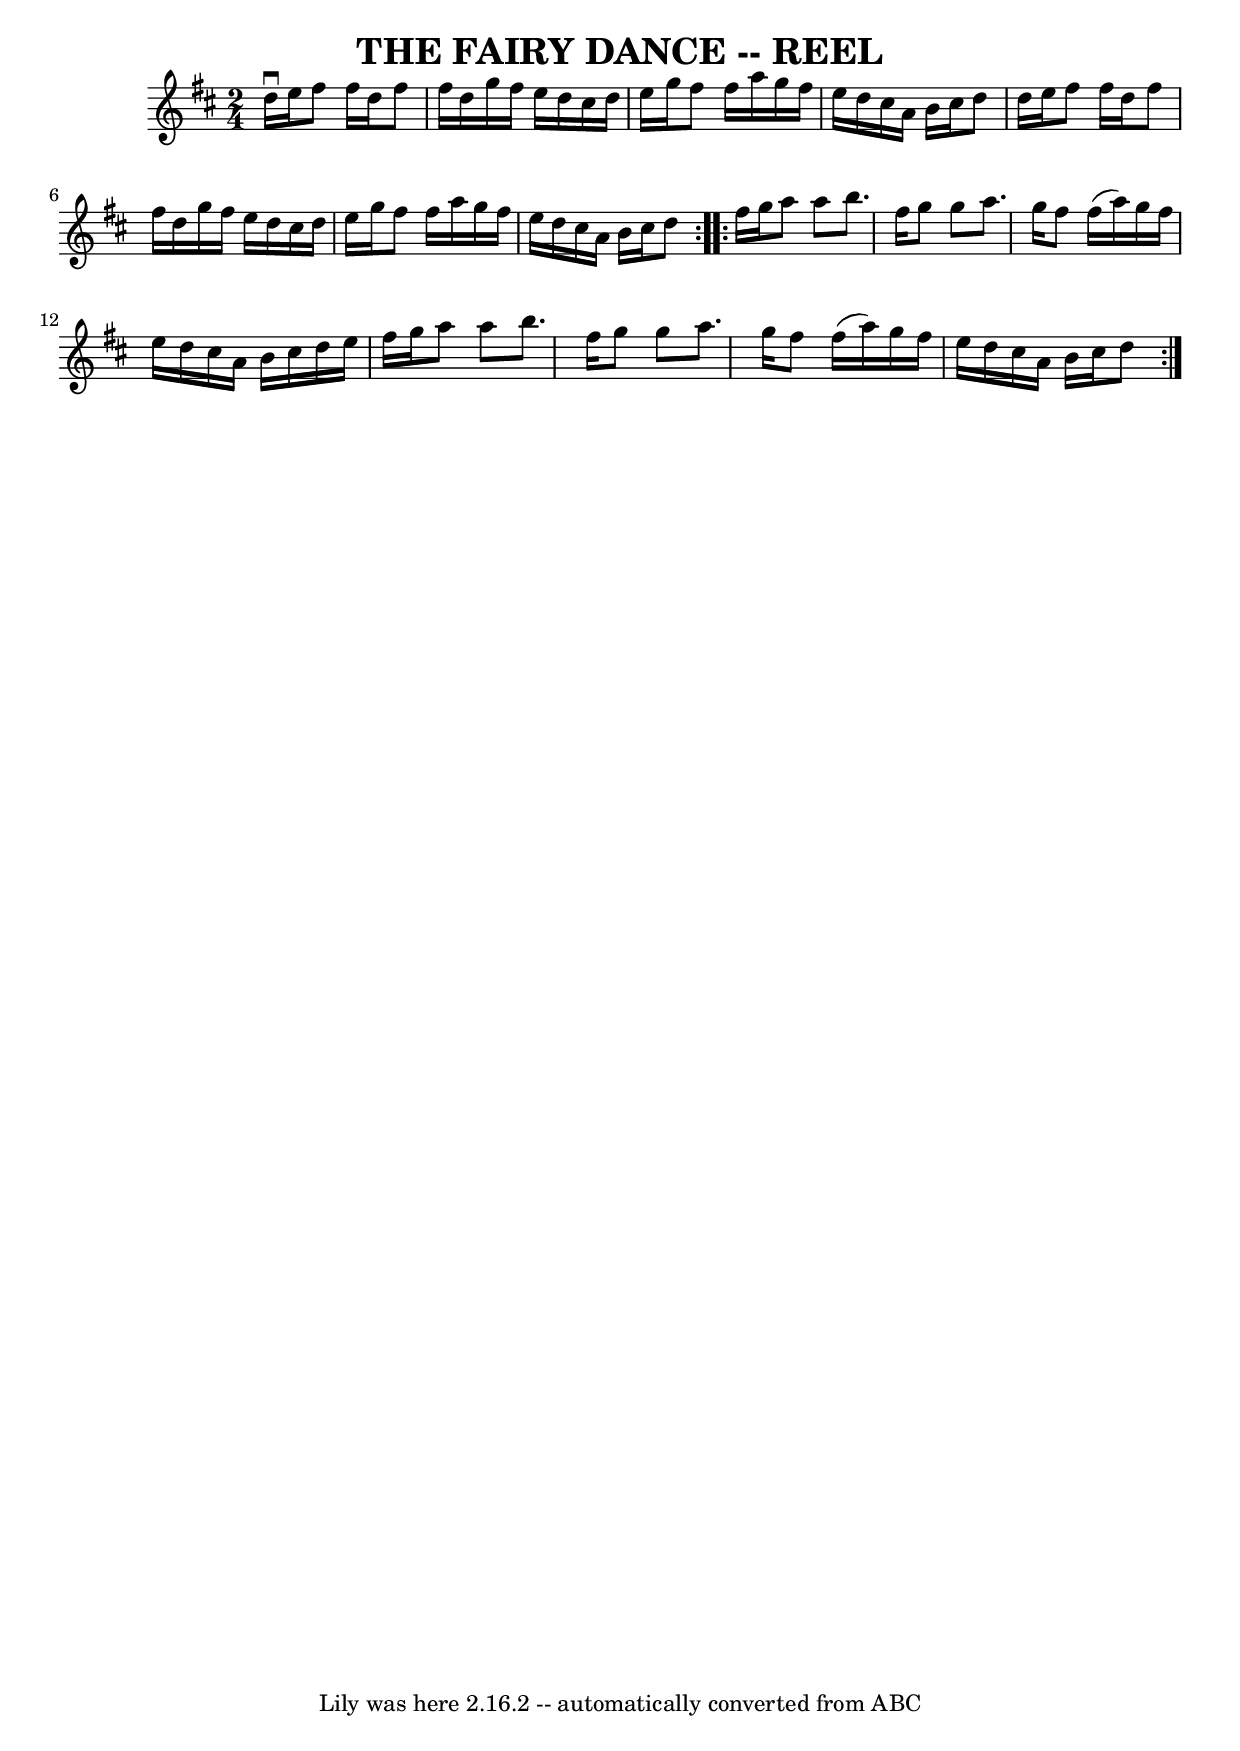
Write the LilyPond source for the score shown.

\version "2.7.40"
\include "Mammoth.ily"
\header {
	book = "Ryan's Mammoth Collection of Fiddle Tunes"
	crossRefNumber = "1"
	footnotes = ""
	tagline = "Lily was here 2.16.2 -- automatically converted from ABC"
	title = "THE FAIRY DANCE -- REEL"
}
voicedefault =  {
\set Score.defaultBarType = "empty"

\repeat volta 2 {
\time 2/4 \key d \major d''16^\downbow e''16        |
 fis''8    
fis''16 d''16 fis''8 fis''16 d''16    |
 g''16 fis''16   
 e''16 d''16 cis''16 d''16 e''16 g''16    |
 fis''8    
fis''16 a''16 g''16 fis''16 e''16 d''16    |
 cis''16    
a'16 b'16 cis''16 d''8 d''16 e''16        |
 fis''8    
fis''16 d''16 fis''8 fis''16 d''16    |
 g''16 fis''16   
 e''16 d''16 cis''16 d''16 e''16 g''16    |
 fis''8    
fis''16 a''16 g''16 fis''16 e''16 d''16    |
 cis''16    
a'16 b'16 cis''16 d''8    }     \repeat volta 2 { fis''16 g''16   
     |
 a''8 a''8 b''8. fis''16    |
 g''8 g''8    
a''8. g''16    |
 fis''8 fis''16 (a''16) g''16 fis''16 
 e''16 d''16    |
 cis''16 a'16 b'16 cis''16 d''16    
e''16 fis''16 g''16        |
 a''8 a''8 b''8. fis''16    
|
 g''8 g''8 a''8. g''16    |
 fis''8 fis''16 (
a''16) g''16 fis''16 e''16 d''16    |
 cis''16 a'16    
b'16 cis''16 d''8    }   
}

\score{
    <<

	\context Staff="default"
	{
	    \voicedefault 
	}

    >>
	\layout {
	}
	\midi {}
}
